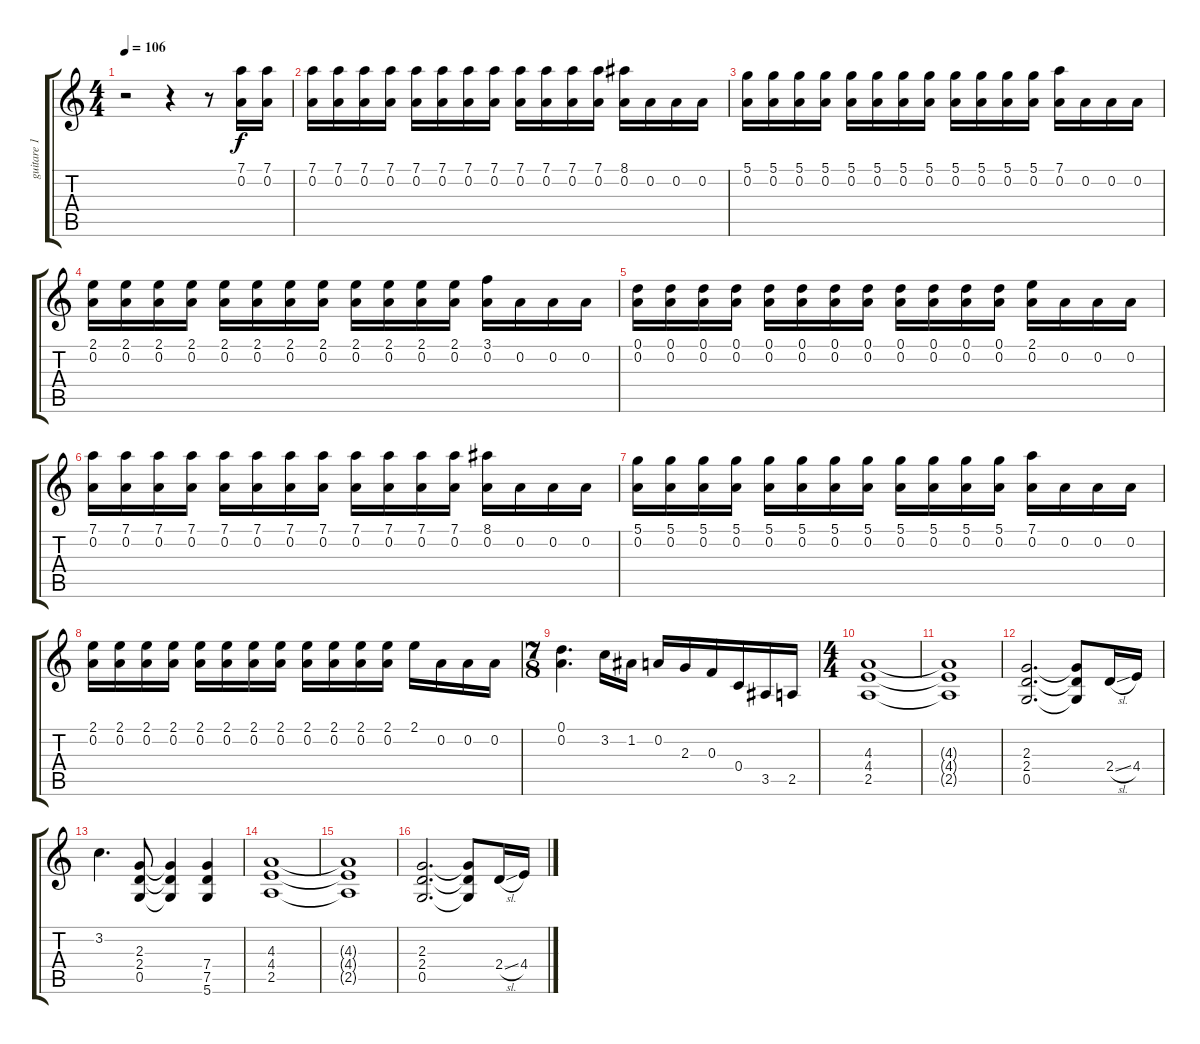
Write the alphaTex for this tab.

\track ("guitare 1" "guitare 1") {instrument distortionguitar}
\staff {score tabs}
\tuning (D4 A3 F3 C3 G2 D2) {hide}
\ts (4 4)
\tempo 106
\clef g2
\ks c
r.2{dy f instrument distortionguitar} r.4 r.8 (7.1 0.2).16 (7.1 0.2).16 |
(7.1 0.2).16 (7.1 0.2).16 (7.1 0.2).16 (7.1 0.2).16 (7.1 0.2).16 (7.1 0.2).16 (7.1 0.2).16 (7.1 0.2).16 (7.1 0.2).16 (7.1 0.2).16 (7.1 0.2).16 (7.1 0.2).16 (8.1 0.2).16 0.2.16 0.2.16 0.2.16 |
(5.1 0.2).16 (5.1 0.2).16 (5.1 0.2).16 (5.1 0.2).16 (5.1 0.2).16 (5.1 0.2).16 (5.1 0.2).16 (5.1 0.2).16 (5.1 0.2).16 (5.1 0.2).16 (5.1 0.2).16 (5.1 0.2).16 (7.1 0.2).16 0.2.16 0.2.16 0.2.16 |
(2.1 0.2).16 (2.1 0.2).16 (2.1 0.2).16 (2.1 0.2).16 (2.1 0.2).16 (2.1 0.2).16 (2.1 0.2).16 (2.1 0.2).16 (2.1 0.2).16 (2.1 0.2).16 (2.1 0.2).16 (2.1 0.2).16 (3.1 0.2).16 0.2.16 0.2.16 0.2.16 |
(0.1 0.2).16 (0.1 0.2).16 (0.1 0.2).16 (0.1 0.2).16 (0.1 0.2).16 (0.1 0.2).16 (0.1 0.2).16 (0.1 0.2).16 (0.1 0.2).16 (0.1 0.2).16 (0.1 0.2).16 (0.1 0.2).16 (2.1 0.2).16 0.2.16 0.2.16 0.2.16 |
(7.1 0.2).16 (7.1 0.2).16 (7.1 0.2).16 (7.1 0.2).16 (7.1 0.2).16 (7.1 0.2).16 (7.1 0.2).16 (7.1 0.2).16 (7.1 0.2).16 (7.1 0.2).16 (7.1 0.2).16 (7.1 0.2).16 (8.1 0.2).16 0.2.16 0.2.16 0.2.16 |
(5.1 0.2).16 (5.1 0.2).16 (5.1 0.2).16 (5.1 0.2).16 (5.1 0.2).16 (5.1 0.2).16 (5.1 0.2).16 (5.1 0.2).16 (5.1 0.2).16 (5.1 0.2).16 (5.1 0.2).16 (5.1 0.2).16 (7.1 0.2).16 0.2.16 0.2.16 0.2.16 |
(2.1 0.2).16 (2.1 0.2).16 (2.1 0.2).16 (2.1 0.2).16 (2.1 0.2).16 (2.1 0.2).16 (2.1 0.2).16 (2.1 0.2).16 (2.1 0.2).16 (2.1 0.2).16 (2.1 0.2).16 (2.1 0.2).16 2.1.16 0.2.16 0.2.16 0.2.16 |
\ts (7 8)
(0.1 0.2).4{d} 3.2.16 1.2.16 0.2.16 2.3.16 0.3.16 0.4.16 3.5.16 2.5.16 |
\ts (4 4)
(4.3 4.4 2.5).1 |
(4.3{t} 4.4{t} 2.5{t}).1 |
(2.3 2.4 0.5).2{d} (2.3{t} 2.4{t} 0.5{t}).8 2.4{sl}.16 4.4.16 |
3.2.4{d} (2.3 2.4 0.5).8 (2.3{t} 2.4{t} 0.5{t}).4 (7.4 7.5 5.6).4 |
(4.3 4.4 2.5).1 |
(4.3{t} 4.4{t} 2.5{t}).1 |
(2.3 2.4 0.5).2{d} (2.3{t} 2.4{t} 0.5{t}).8 2.4{sl}.16 4.4.16
